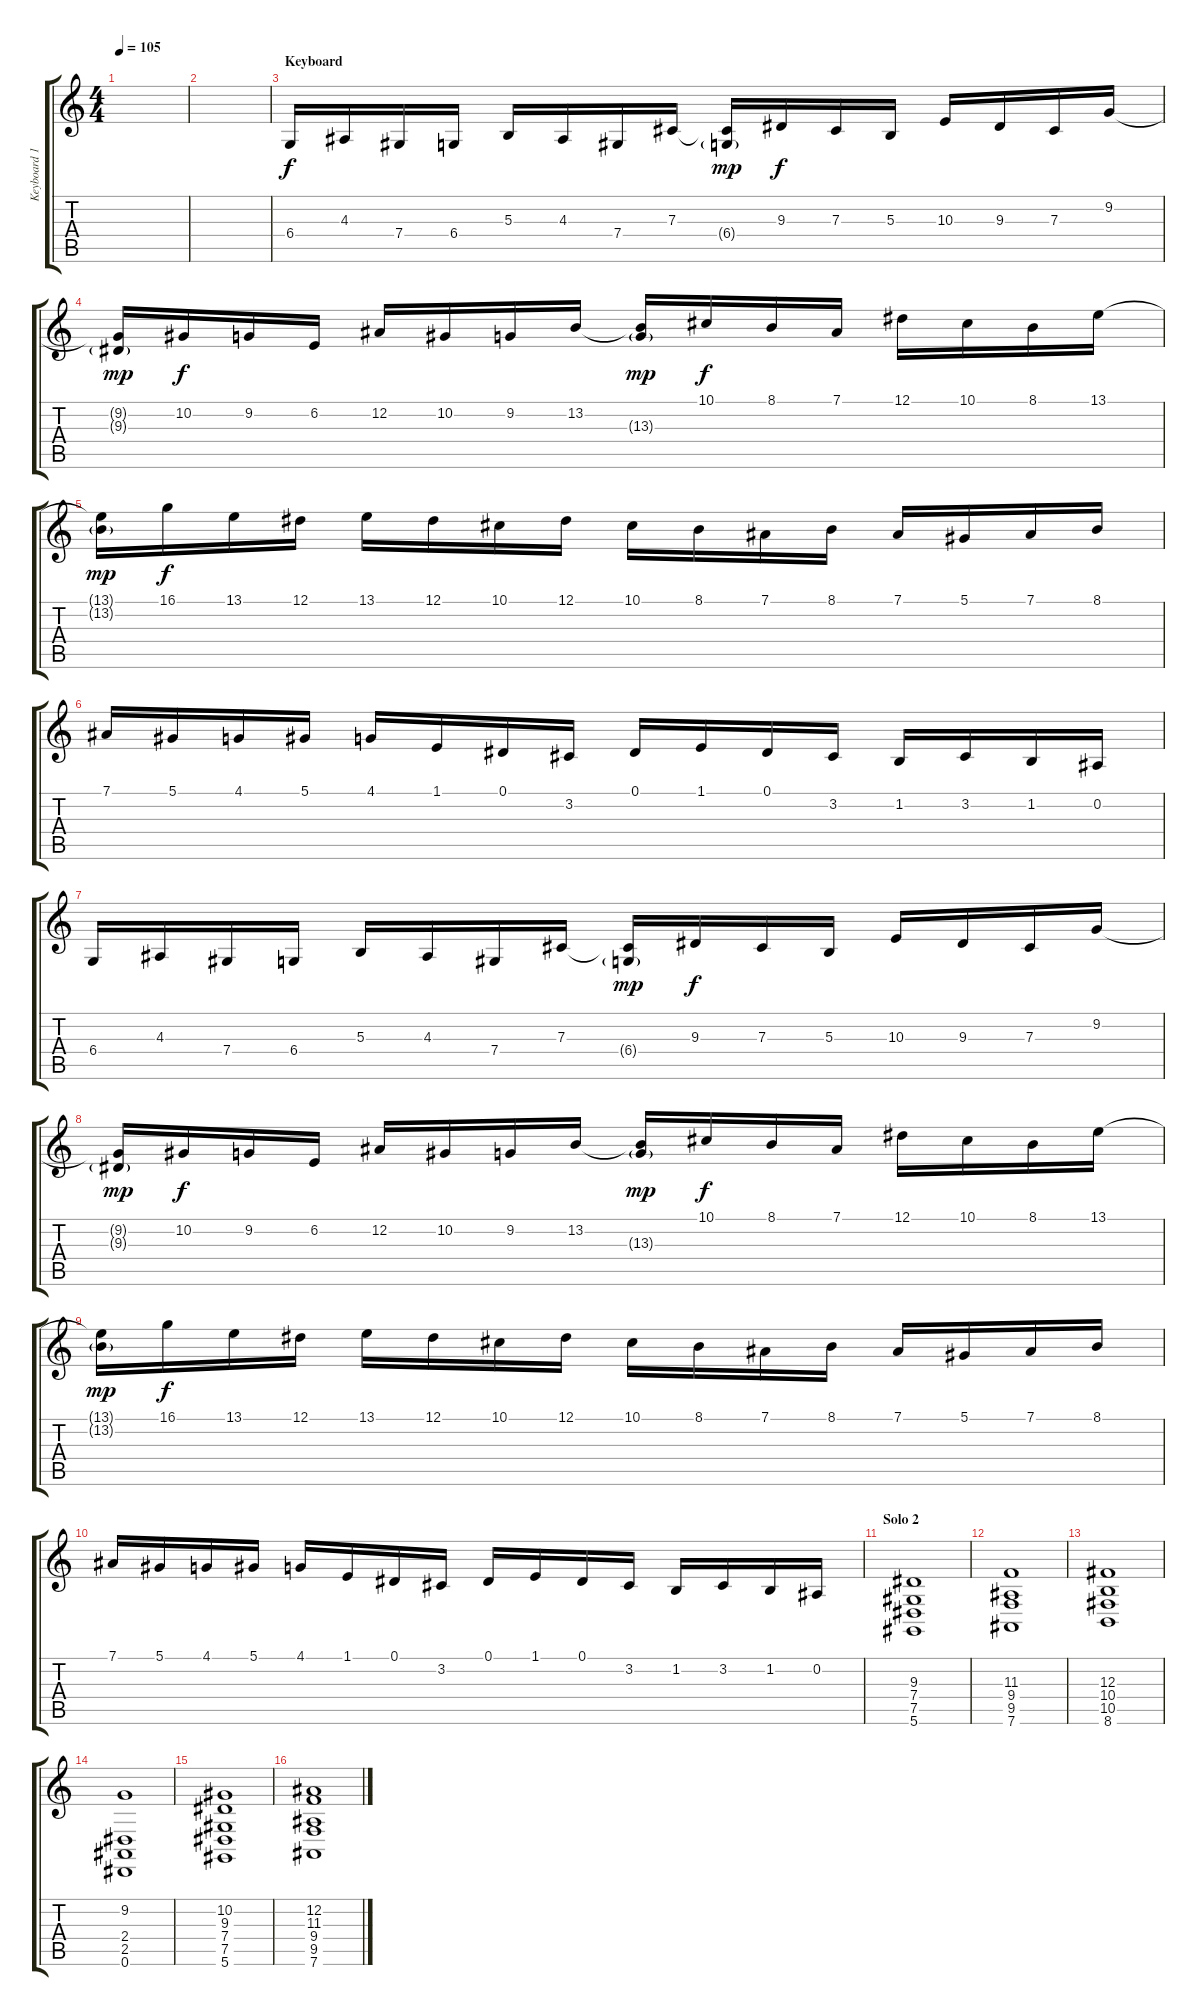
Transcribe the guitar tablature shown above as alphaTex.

\track ("Keyboard 1 - BG" "Keyboard 1") {instrument pad4choir}
\staff {score tabs}
\tuning (Eb4 Bb3 Gb3 Db3 Ab2 Eb2) {hide}
\ts (4 4)
\tempo 105
\clef g2
\ks c
|
|
\section ("" "Keyboard")
6.4.16{instrument lead2sawtooth} 4.3.16 7.4.16 6.4.16 5.3.16 4.3.16 7.4.16 7.3.16 (7.3{t} 6.4{g}).16{dy mp} 9.3.16{dy f} 7.3.16 5.3.16 10.3.16 9.3.16 7.3.16 9.2.16 |
(9.2{t} 9.3{g}).16{dy mp} 10.2.16{dy f} 9.2.16 6.2.16 12.2.16 10.2.16 9.2.16 13.2.16 (13.2{t} 13.3{g}).16{dy mp} 10.1.16{dy f} 8.1.16 7.1.16 12.1.16 10.1.16 8.1.16 13.1.16 |
(13.1{t} 13.2{g}).16{dy mp} 16.1.16{dy f} 13.1.16 12.1.16 13.1.16 12.1.16 10.1.16 12.1.16 10.1.16 8.1.16 7.1.16 8.1.16 7.1.16 5.1.16 7.1.16 8.1.16 |
7.1.16 5.1.16 4.1.16 5.1.16 4.1.16 1.1.16 0.1.16 3.2.16 0.1.16 1.1.16 0.1.16 3.2.16 1.2.16 3.2.16 1.2.16 0.2.16 |
6.4.16{volume 11 instrument lead2sawtooth} 4.3.16 7.4.16 6.4.16 5.3.16 4.3.16 7.4.16 7.3.16 (7.3{t} 6.4{g}).16{dy mp} 9.3.16{dy f} 7.3.16 5.3.16 10.3.16 9.3.16 7.3.16 9.2.16 |
(9.2{t} 9.3{g}).16{dy mp} 10.2.16{dy f} 9.2.16 6.2.16 12.2.16 10.2.16 9.2.16 13.2.16 (13.2{t} 13.3{g}).16{dy mp} 10.1.16{dy f} 8.1.16 7.1.16 12.1.16 10.1.16 8.1.16 13.1.16 |
(13.1{t} 13.2{g}).16{dy mp} 16.1.16{dy f} 13.1.16 12.1.16 13.1.16 12.1.16 10.1.16 12.1.16 10.1.16 8.1.16 7.1.16 8.1.16 7.1.16 5.1.16 7.1.16 8.1.16 |
7.1.16 5.1.16 4.1.16 5.1.16 4.1.16 1.1.16 0.1.16 3.2.16 0.1.16 1.1.16 0.1.16 3.2.16 1.2.16 3.2.16 1.2.16 0.2.16 |
\section ("" "Solo 2")
(9.3 7.4 7.5 5.6).1{volume 10 instrument pad4choir} |
(11.3 9.4 9.5 7.6).1 |
(12.3 10.4 10.5 8.6).1 |
(9.2 2.4 2.5 0.6).1 |
(10.2 9.3 7.4 7.5 5.6).1 |
(12.2 11.3 9.4 9.5 7.6).1
